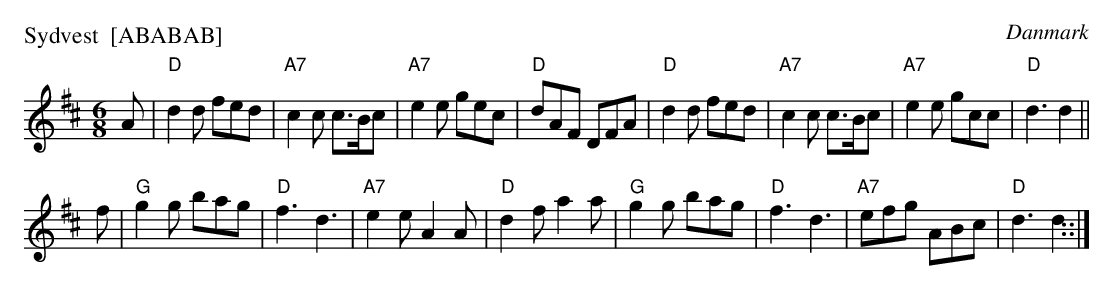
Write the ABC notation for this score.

X:1
P: Sydvest  [ABABAB]
O: Danmark
M: 6/8
L: 1/8
K: D
A |\
"D"d2d fed | "A7"c2c c>Bc | "A7"e2e gec | "D"dAF DFA |\
"D"d2d fed | "A7"c2c c>Bc | "A7"e2e gcc | "D"d3 d2 ||
f |\
"G"g2g bag |  "D"f3  d3   | "A7"e2e A2A | "D"d2f a2a |\
"G"g2g bag |  "D"f3  d3   | "A7"efg ABc | "D"d3 d2 ::|
